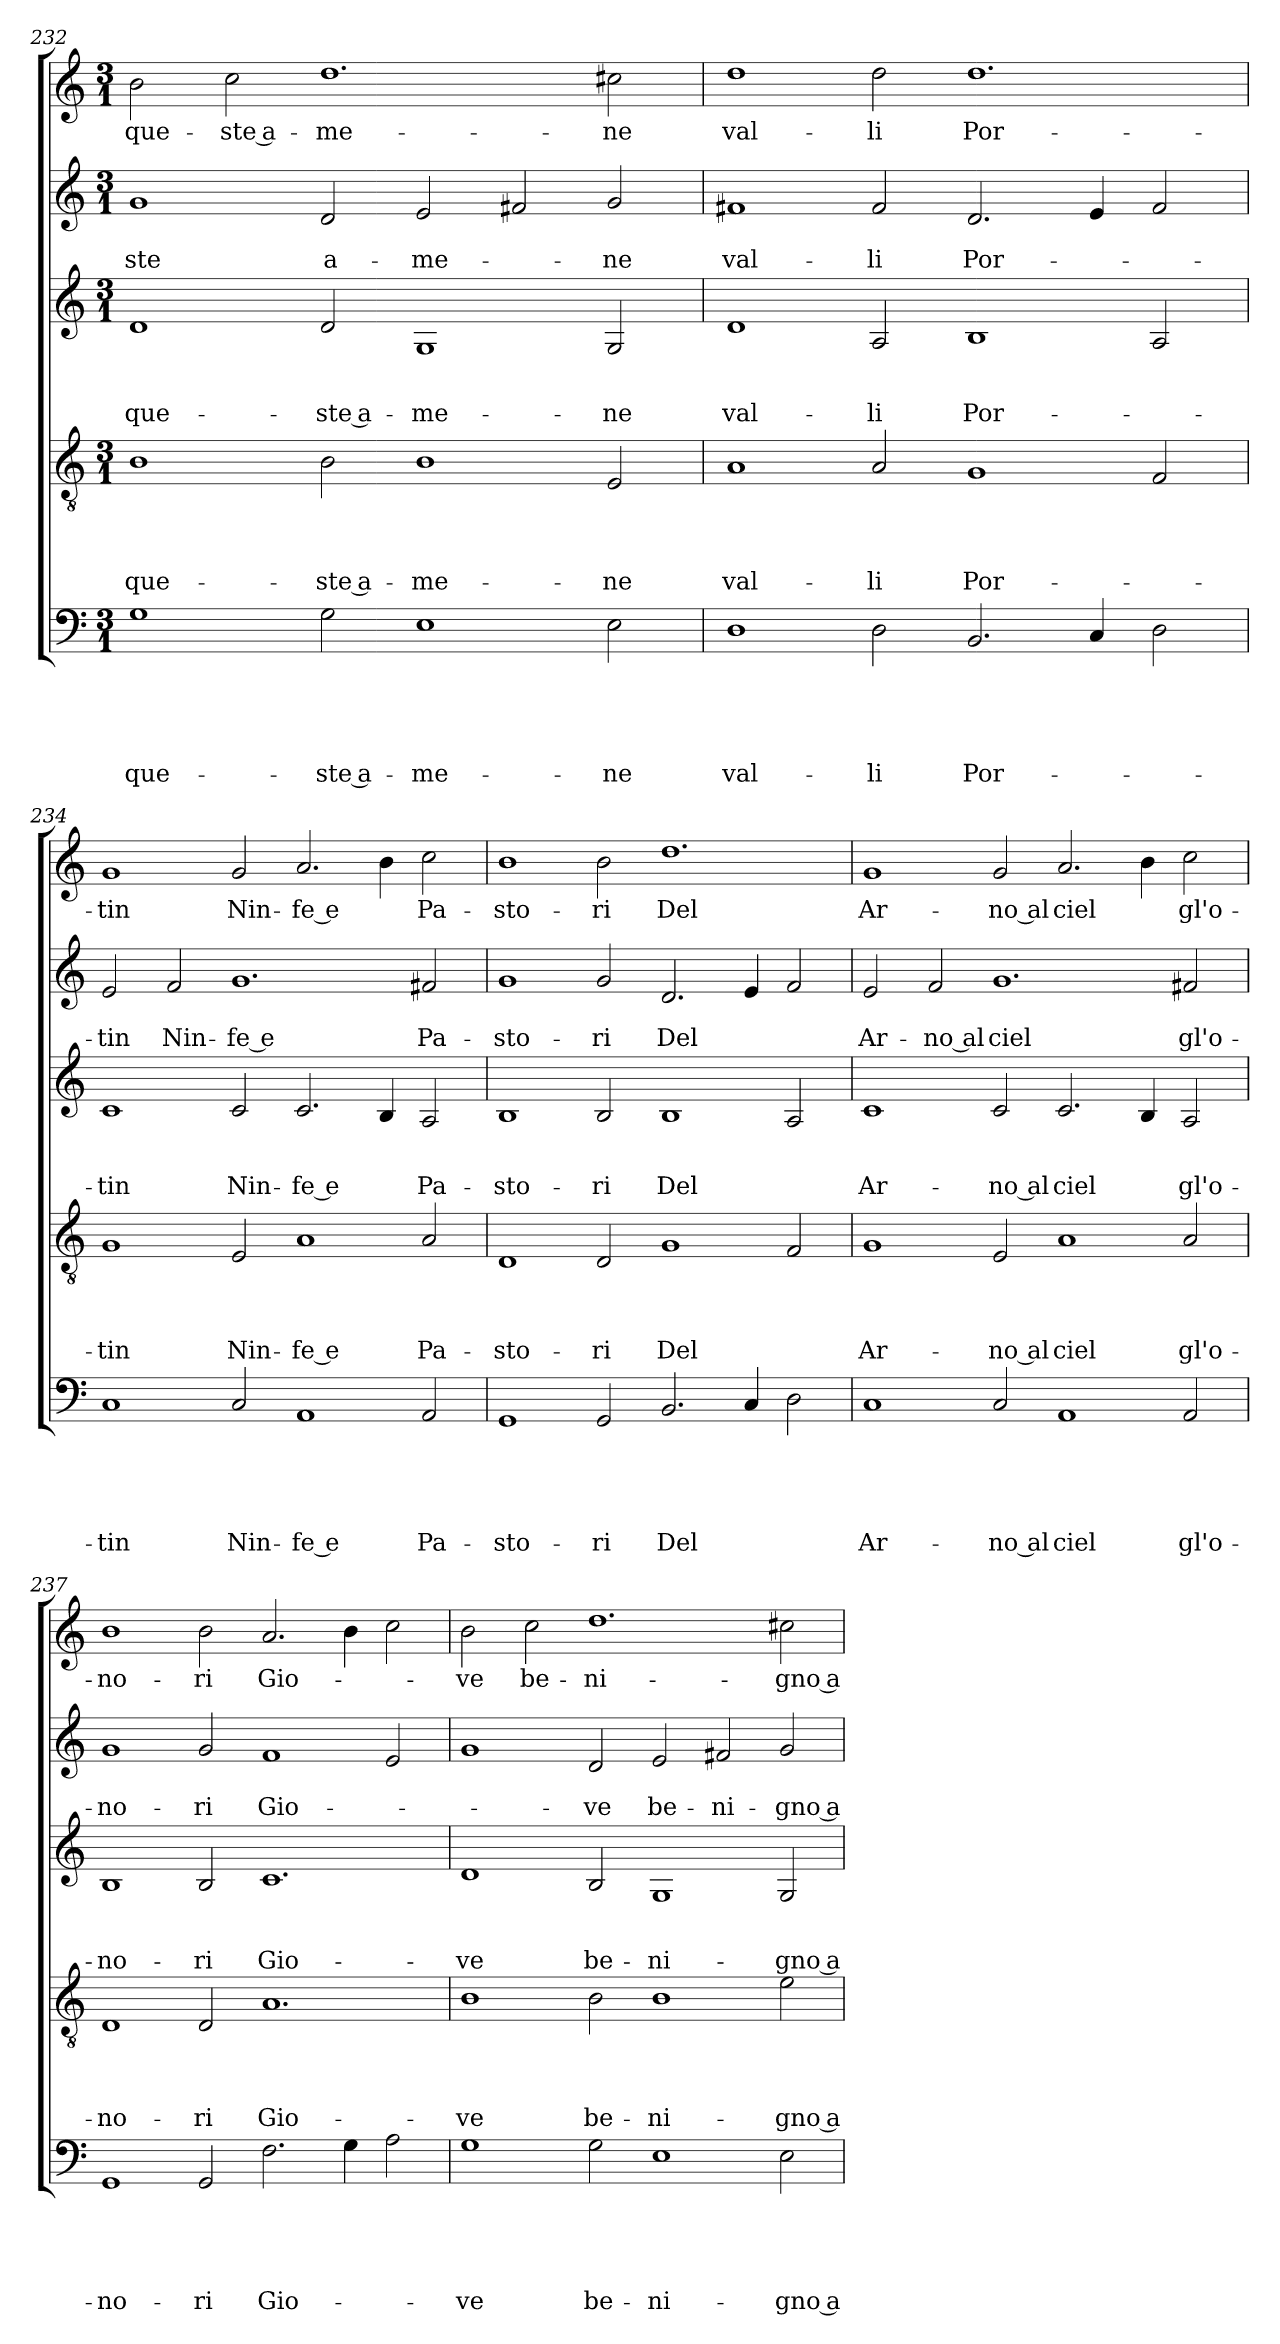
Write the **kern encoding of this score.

**kern	**text	**text	**text	**text	**text	**kern	**text	**text	**text	**text	**kern	**text	**text	**text	**kern	**text	**text	**kern	**text
*part5	*part5	*part5	*part5	*part5	*part5	*part4	*part4	*part4	*part4	*part4	*part3	*part3	*part3	*part3	*part2	*part2	*part2	*part1	*part1
*staff5	*staff5	*staff5	*staff5	*staff5	*staff5	*staff4	*staff4	*staff4	*staff4	*staff4	*staff3	*staff3	*staff3	*staff3	*staff2	*staff2	*staff2	*staff1	*staff1
*clefF4	*	*	*	*	*	*clefGv2	*	*	*	*	*clefG2	*	*	*	*clefG2	*	*	*clefG2	*
*k[]	*	*	*	*	*	*k[]	*	*	*	*	*k[]	*	*	*	*k[]	*	*	*k[]	*
*C:	*	*	*	*	*	*C:	*	*	*	*	*C:	*	*	*	*C:	*	*	*C:	*
*M3/1	*	*	*	*	*	*M3/1	*	*	*	*	*M3/1	*	*	*	*M3/1	*	*	*M3/1	*
=232	=232	=232	=232	=232	=232	=232	=232	=232	=232	=232	=232	=232	=232	=232	=232	=232	=232	=232	=232
!	!	!	!	!	!LO:LY:b	!	!	!	!	!LO:LY:b	!	!	!	!LO:LY:b	!	!	!LO:LY:b	!	!LO:LY:b
1G	.	.	.	.	que-	1B	.	.	.	que-	1d	.	.	que-	1g	.	-ste	2b\	que-
!	!	!	!	!	!	!	!	!	!	!	!	!	!	!	!	!	!	!	!LO:LY:b
.	.	.	.	.	.	.	.	.	.	.	.	.	.	.	.	.	.	2cc\	-ste a-
!	!	!	!	!	!LO:LY:b	!	!	!	!	!LO:LY:b	!	!	!	!LO:LY:b	!	!	!LO:LY:b	!	!LO:LY:b
2G\	.	.	.	.	-ste a-	2B\	.	.	.	-ste a-	2d/	.	.	-ste a-	2d/	.	a-	1.dd	-me-
!	!	!	!	!	!LO:LY:b	!	!	!	!	!LO:LY:b	!	!	!	!LO:LY:b	!	!	!LO:LY:b	!	!
1E	.	.	.	.	-me-	1B	.	.	.	-me-	1G	.	.	-me-	2e/	.	-me-	.	.
.	.	.	.	.	.	.	.	.	.	.	.	.	.	.	2f#X/	.	.	.	.
!	!	!	!	!	!LO:LY:b	!	!	!	!	!LO:LY:b	!	!	!	!LO:LY:b	!	!	!LO:LY:b	!	!LO:LY:b
2E\	.	.	.	.	-ne	2E/	.	.	.	-ne	2G/	.	.	-ne	2g/	.	-ne	2cc#X\	-ne
!!LO:PB:g=z
=233	=233	=233	=233	=233	=233	=233	=233	=233	=233	=233	=233	=233	=233	=233	=233	=233	=233	=233	=233
!	!	!	!	!	!LO:LY:b	!	!	!	!	!LO:LY:b	!	!	!	!LO:LY:b	!	!	!LO:LY:b	!	!LO:LY:b
1D	.	.	.	.	val-	1A	.	.	.	val-	1d	.	.	val-	1f#X	.	val-	1dd	val-
!	!	!	!	!	!LO:LY:b	!	!	!	!	!LO:LY:b	!	!	!	!LO:LY:b	!	!	!LO:LY:b	!	!LO:LY:b
2D\	.	.	.	.	-li	2A/	.	.	.	-li	2A/	.	.	-li	2f#/	.	-li	2dd\	-li
!	!	!	!	!	!LO:LY:b	!	!	!	!	!LO:LY:b	!	!	!	!LO:LY:b	!	!	!LO:LY:b	!	!LO:LY:b
2.BB/	.	.	.	.	Por-	1G	.	.	.	Por-	1B	.	.	Por-	2.d/	.	Por-	1.dd	Por-
4C/	.	.	.	.	.	.	.	.	.	.	.	.	.	.	4e/	.	.	.	.
2D\	.	.	.	.	.	2F/	.	.	.	.	2A/	.	.	.	2f#/	.	.	.	.
=234	=234	=234	=234	=234	=234	=234	=234	=234	=234	=234	=234	=234	=234	=234	=234	=234	=234	=234	=234
!	!	!	!	!	!LO:LY:b	!	!	!	!	!LO:LY:b	!	!	!	!LO:LY:b	!	!	!LO:LY:b	!	!LO:LY:b
1C	.	.	.	.	-tin	1G	.	.	.	-tin	1c	.	.	-tin	2e/	.	-tin	1g	-tin
!	!	!	!	!	!	!	!	!	!	!	!	!	!	!	!	!	!LO:LY:b	!	!
.	.	.	.	.	.	.	.	.	.	.	.	.	.	.	2f/	.	Nin-	.	.
!	!	!	!	!	!LO:LY:b	!	!	!	!	!LO:LY:b	!	!	!	!LO:LY:b	!	!	!LO:LY:b	!	!LO:LY:b
2C/	.	.	.	.	Nin-	2E/	.	.	.	Nin-	2c/	.	.	Nin-	1.g	.	-fe e	2g/	Nin-
!	!	!	!	!	!LO:LY:b	!	!	!	!	!LO:LY:b	!	!	!	!LO:LY:b	!	!	!	!	!LO:LY:b
1AA	.	.	.	.	-fe e	1A	.	.	.	-fe e	2.c/	.	.	-fe e	.	.	.	2.a/	-fe e
.	.	.	.	.	.	.	.	.	.	.	4B/	.	.	.	.	.	.	4b\	.
!	!	!	!	!	!LO:LY:b	!	!	!	!	!LO:LY:b	!	!	!	!LO:LY:b	!	!	!LO:LY:b	!	!LO:LY:b
2AA/	.	.	.	.	Pa-	2A/	.	.	.	Pa-	2A/	.	.	Pa-	2f#X/	.	Pa-	2cc\	Pa-
=235	=235	=235	=235	=235	=235	=235	=235	=235	=235	=235	=235	=235	=235	=235	=235	=235	=235	=235	=235
!	!	!	!	!	!LO:LY:b	!	!	!	!	!LO:LY:b	!	!	!	!LO:LY:b	!	!	!LO:LY:b	!	!LO:LY:b
1GG	.	.	.	.	-sto-	1D	.	.	.	-sto-	1B	.	.	-sto-	1g	.	-sto-	1b	-sto-
!	!	!	!	!	!LO:LY:b	!	!	!	!	!LO:LY:b	!	!	!	!LO:LY:b	!	!	!LO:LY:b	!	!LO:LY:b
2GG/	.	.	.	.	-ri	2D/	.	.	.	-ri	2B/	.	.	-ri	2g/	.	-ri	2b\	-ri
!	!	!	!	!	!LO:LY:b	!	!	!	!	!LO:LY:b	!	!	!	!LO:LY:b	!	!	!LO:LY:b	!	!LO:LY:b
2.BB/	.	.	.	.	Del	1G	.	.	.	Del	1B	.	.	Del	2.d/	.	Del	1.dd	Del
4C/	.	.	.	.	.	.	.	.	.	.	.	.	.	.	4e/	.	.	.	.
2D\	.	.	.	.	.	2F/	.	.	.	.	2A/	.	.	.	2f/	.	.	.	.
=236	=236	=236	=236	=236	=236	=236	=236	=236	=236	=236	=236	=236	=236	=236	=236	=236	=236	=236	=236
!	!	!	!	!	!LO:LY:b	!	!	!	!	!LO:LY:b	!	!	!	!LO:LY:b	!	!	!LO:LY:b	!	!LO:LY:b
1C	.	.	.	.	Ar-	1G	.	.	.	Ar-	1c	.	.	Ar-	2e/	.	Ar-	1g	Ar-
!	!	!	!	!	!	!	!	!	!	!	!	!	!	!	!	!	!LO:LY:b	!	!
.	.	.	.	.	.	.	.	.	.	.	.	.	.	.	2f/	.	-no al	.	.
!	!	!	!	!	!LO:LY:b	!	!	!	!	!LO:LY:b	!	!	!	!LO:LY:b	!	!	!LO:LY:b	!	!LO:LY:b
2C/	.	.	.	.	-no al	2E/	.	.	.	-no al	2c/	.	.	-no al	1.g	.	ciel	2g/	-no al
!	!	!	!	!	!LO:LY:b	!	!	!	!	!LO:LY:b	!	!	!	!LO:LY:b	!	!	!	!	!LO:LY:b
1AA	.	.	.	.	ciel	1A	.	.	.	ciel	2.c/	.	.	ciel	.	.	.	2.a/	ciel
.	.	.	.	.	.	.	.	.	.	.	4B/	.	.	.	.	.	.	4b\	.
!	!	!	!	!	!LO:LY:b	!	!	!	!	!LO:LY:b	!	!	!	!LO:LY:b	!	!	!LO:LY:b	!	!LO:LY:b
2AA/	.	.	.	.	gl'o-	2A/	.	.	.	gl'o-	2A/	.	.	gl'o-	2f#X/	.	gl'o-	2cc\	gl'o-
!!LO:LB:g=z
=237	=237	=237	=237	=237	=237	=237	=237	=237	=237	=237	=237	=237	=237	=237	=237	=237	=237	=237	=237
!	!	!	!	!	!LO:LY:b	!	!	!	!	!LO:LY:b	!	!	!	!LO:LY:b	!	!	!LO:LY:b	!	!LO:LY:b
1GG	.	.	.	.	-no-	1D	.	.	.	-no-	1B	.	.	-no-	1g	.	-no-	1b	-no-
!	!	!	!	!	!LO:LY:b	!	!	!	!	!LO:LY:b	!	!	!	!LO:LY:b	!	!	!LO:LY:b	!	!LO:LY:b
2GG/	.	.	.	.	-ri	2D/	.	.	.	-ri	2B/	.	.	-ri	2g/	.	-ri	2b\	-ri
!	!	!	!	!	!LO:LY:b	!	!	!	!	!LO:LY:b	!	!	!	!LO:LY:b	!	!	!LO:LY:b	!	!LO:LY:b
2.F\	.	.	.	.	Gio-	1.A	.	.	.	Gio-	1.c	.	.	Gio-	1f	.	Gio-	2.a/	Gio-
4G\	.	.	.	.	.	.	.	.	.	.	.	.	.	.	.	.	.	4b\	.
2A\	.	.	.	.	.	.	.	.	.	.	.	.	.	.	2e/	.	.	2cc\	.
=238	=238	=238	=238	=238	=238	=238	=238	=238	=238	=238	=238	=238	=238	=238	=238	=238	=238	=238	=238
!	!	!	!	!	!LO:LY:b	!	!	!	!	!LO:LY:b	!	!	!	!LO:LY:b	!	!	!	!	!LO:LY:b
1G	.	.	.	.	-ve	1B	.	.	.	-ve	1d	.	.	-ve	1g	.	.	2b\	-ve
!	!	!	!	!	!	!	!	!	!	!	!	!	!	!	!	!	!	!	!LO:LY:b
.	.	.	.	.	.	.	.	.	.	.	.	.	.	.	.	.	.	2cc\	be-
!	!	!	!	!	!LO:LY:b	!	!	!	!	!LO:LY:b	!	!	!	!LO:LY:b	!	!	!LO:LY:b	!	!LO:LY:b
2G\	.	.	.	.	be-	2B\	.	.	.	be-	2B/	.	.	be-	2d/	.	-ve	1.dd	-ni-
!	!	!	!	!	!LO:LY:b	!	!	!	!	!LO:LY:b	!	!	!	!LO:LY:b	!	!	!LO:LY:b	!	!
1E	.	.	.	.	-ni-	1B	.	.	.	-ni-	1G	.	.	-ni-	2e/	.	be-	.	.
!	!	!	!	!	!	!	!	!	!	!	!	!	!	!	!	!	!LO:LY:b	!	!
.	.	.	.	.	.	.	.	.	.	.	.	.	.	.	2f#X/	.	-ni-	.	.
!	!	!	!	!	!LO:LY:b	!	!	!	!	!LO:LY:b	!	!	!	!LO:LY:b	!	!	!LO:LY:b	!	!LO:LY:b
2E\	.	.	.	.	-gno a-	2e\	.	.	.	-gno a-	2G/	.	.	-gno a-	2g/	.	-gno a-	2cc#X\	-gno a-
=	=	=	=	=	=	=	=	=	=	=	=	=	=	=	=	=	=	=	=
*-	*-	*-	*-	*-	*-	*-	*-	*-	*-	*-	*-	*-	*-	*-	*-	*-	*-	*-	*-
